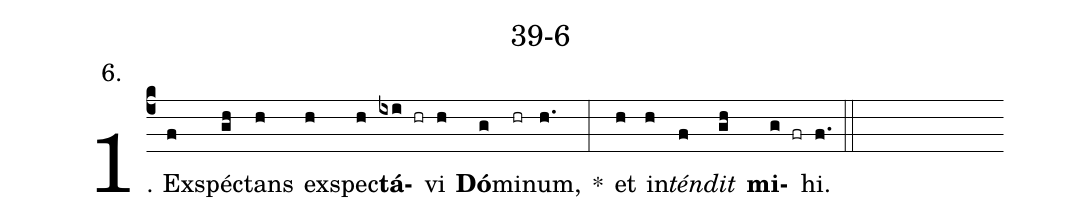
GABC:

name: 39-6;
annotation: 6.;
%%
(c4)1. Ex(f)spéc(gh)tans(h) ex(h)spec(h)<b>tá</b>(ixi hr)vi(h) <b>Dó</b>(g)mi(hr)num,(h.) *(:) et(h) in(h)<i>tén</i>(f)<i>dit</i>(gh) <b>mi</b>(g fr)hi.(f.) (::)
